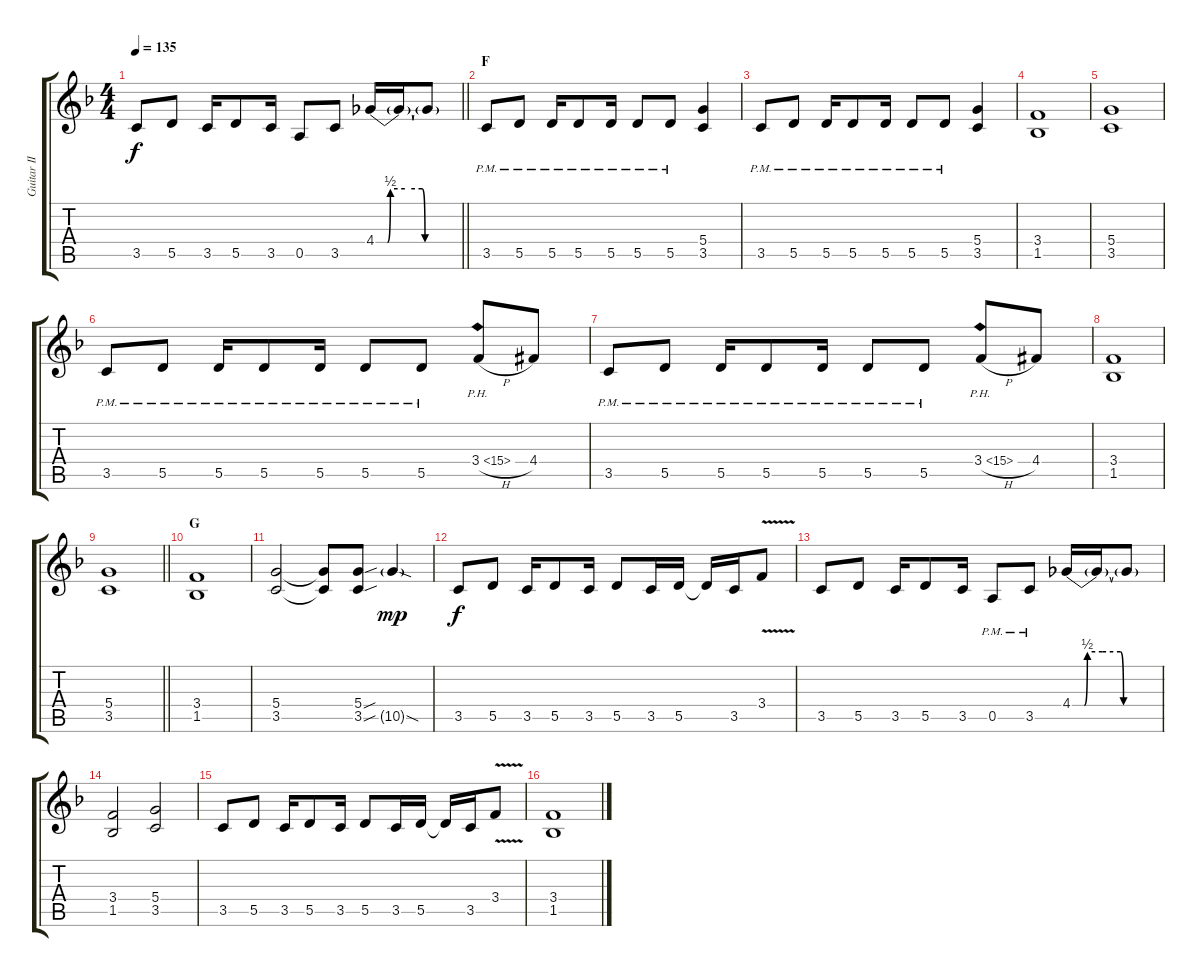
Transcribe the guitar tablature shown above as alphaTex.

\track ("Guitar II" "Guitar II") {instrument overdrivenguitar}
\staff {score tabs}
\tuning (E4 B3 G3 D3 A2 E2) {hide}
\ts (4 4)
\tempo 135
\clef g2
\barLineRight lightlight
\ks f
3.5.8{dy f} 5.5.8 3.5.16 5.5.8 3.5.16 0.5.8 3.5.8 4.4{be (custom 0 0 8 0 10 2 20 2 32 2 34 0 41 0 60 0)}.16 4.4{t}.16 4.4{t}.8 |
\section ("" "F")
3.5{pm}.8 5.5{pm}.8 5.5{pm}.16 5.5{pm}.8 5.5{pm}.16 5.5{pm}.8 5.5{pm}.8 (5.4 3.5).4 |
3.5{pm}.8 5.5{pm}.8 5.5{pm}.16 5.5{pm}.8 5.5{pm}.16 5.5{pm}.8 5.5{pm}.8 (5.4 3.5).4 |
(3.4 1.5).1 |
(5.4 3.5).1 |
3.5{pm}.8 5.5{pm}.8 5.5{pm}.16 5.5{pm}.8 5.5{pm}.16 5.5{pm}.8 5.5{pm}.8 3.4{ph 12 h}.8 4.4{acc #}.8 |
3.5{pm}.8 5.5{pm}.8 5.5{pm}.16 5.5{pm}.8 5.5{pm}.16 5.5{pm}.8 5.5{pm}.8 3.4{ph 12 h}.8 4.4{acc #}.8 |
(3.4 1.5).1 |
\barLineRight lightlight
(5.4 3.5).1 |
\section ("" "G")
(3.4 1.5).1 |
(5.4 3.5).2 (5.4{t} 3.5{t}).8 (5.4{sou} 3.5{sou}).8 10.5{sod g}.4{dy mp} |
3.5.8{dy f} 5.5.8 3.5.16 5.5.8 3.5.16 5.5.8 3.5.16 5.5.16 5.5{t}.16 3.5.16 3.4{v}.8 |
3.5.8 5.5.8 3.5.16 5.5.8 3.5.16 0.5{pm}.8 3.5{pm}.8 4.4{be (custom 0 0 8 0 10 2 20 2 32 2 34 0 41 0 60 0)}.16 4.4{t}.16 4.4{t}.8 |
(3.4 1.5).2 (5.4 3.5).2 |
3.5.8 5.5.8 3.5.16 5.5.8 3.5.16 5.5.8 3.5.16 5.5.16 5.5{t}.16 3.5.16 3.4{v}.8 |
(3.4 1.5).1
